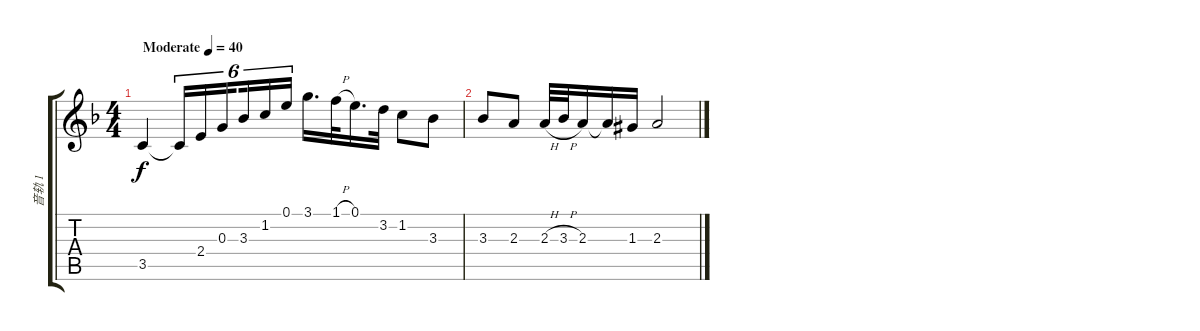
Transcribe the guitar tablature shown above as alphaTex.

\track ("音轨 1" "音轨 1") {instrument acousticguitarsteel}
\staff {score tabs}
\tuning (E4 B3 G3 D3 A2 E2) {hide}
\ts (4 4)
\tempo (40 "Moderate")
\clef g2
\ks f
3.5.4{dy f instrument acousticguitarsteel} 3.5{t}.16{tu (6 4)} 2.4.16{tu (6 4)} 0.3.16{tu (6 4) beam splitsecondary} 3.3.16{tu (6 4)} 1.2.16{tu (6 4)} 0.1.16{tu (6 4)} 3.1.16{d} 1.1{h}.32 0.1.16{d} 3.2.32 1.2.8 3.3.8 |
3.3.8 2.3.8 2.3{h}.32 3.3{h}.32 2.3.16 2.3{t}.16 1.3{acc #}.16 2.3.2
